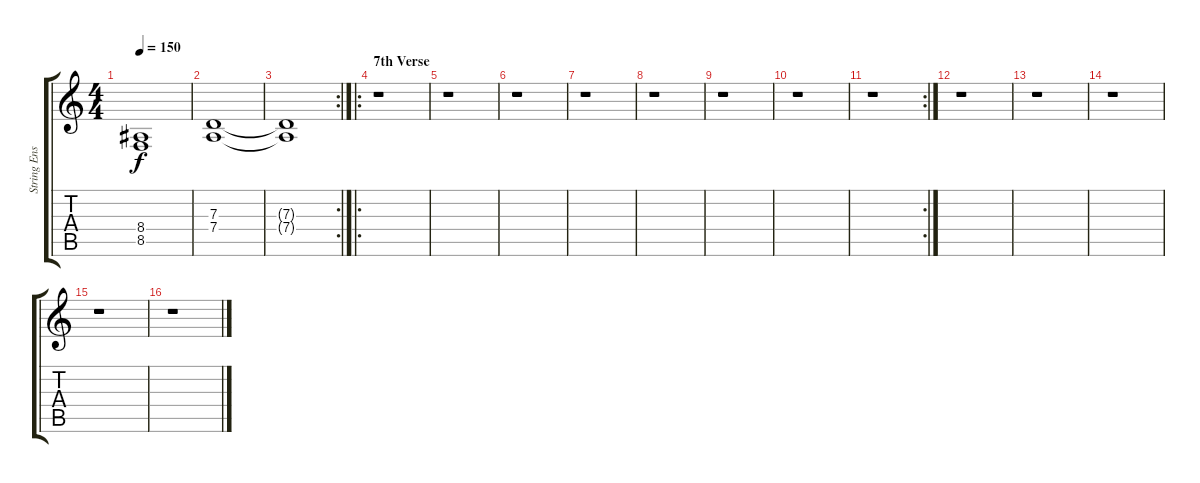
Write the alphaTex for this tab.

\track ("String Ensemble IV" "String Ens") {instrument stringensemble2}
\staff {score tabs}
\tuning (E4 B3 G3 D3 A2 E2) {hide}
\ts (4 4)
\tempo 150
\clef g2
\ks c
(8.4{t} 8.5{t}).1{dy f} |
(7.3 7.4).1 |
\rc 2
(7.3{t} 7.4{t}).1 |
\ro
\section ("" "7th Verse")
r.1 |
r.1 |
r.1 |
r.1 |
r.1 |
r.1 |
r.1 |
\rc 2
r.1 |
r.1 |
r.1 |
r.1 |
r.1 |
r.1
